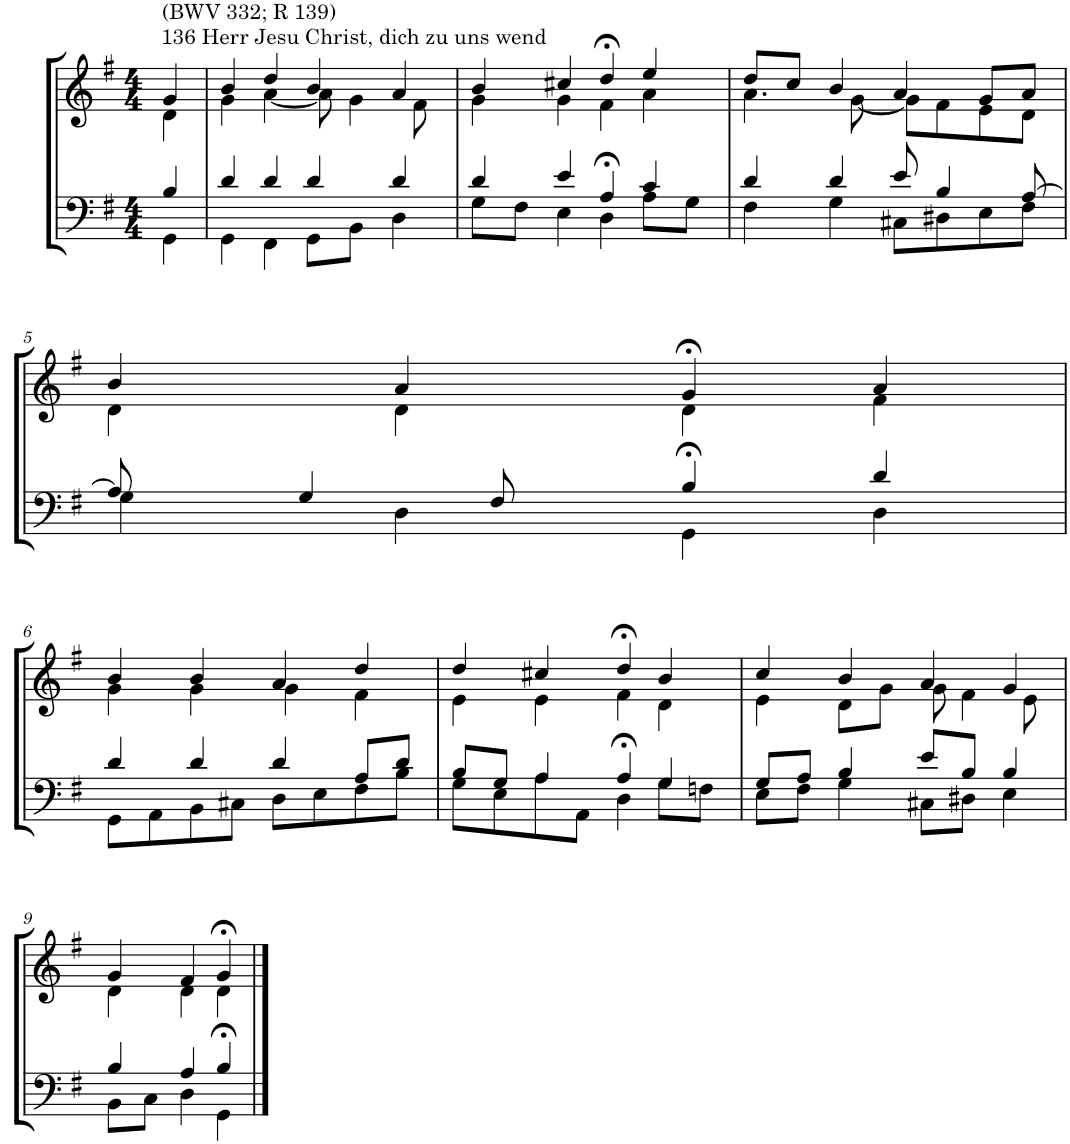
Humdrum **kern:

**kern	**kern
*part2	*part1
*staff2	*staff1
*I"Tenor/Baß	*I"Sopran/Alt
*clefF4	*clefG2
*k[f#]	*k[f#]
*M4/4	*M4/4
=1	=1
*^	*^
!	!	!LO:TX:a:t=136 Herr Jesu Christ, dich zu uns wend	!
!	!	!LO:TX:a:t=(BWV 332; R 139)	!
4B/	4GG\	4g/	4d\
=2	=2	=2	=2
4d/	4GG\	4b/	4g\
4d/	4FF#\	4dd/	[4a\
4d/	8GG\L	4b/	8a\]
.	8BB\J	.	4g\
4d/	4D\	4a/	.
.	.	.	8f#\
=3	=3	=3	=3
4d/	8G\L	4b/	4g\
.	8F#\J	.	.
4e/	4E\	4cc#X/	4g\
4A/	4D>\	4dd>/	4f#\
4c/	8A\L	4ee/	4a\
.	8G\J	.	.
=4	=4	=4	=4
4d/	4F#\	8dd/L	4.a\
.	.	8cc/J	.
4d/	4G\	4b/	.
.	.	.	[8g\
8e/	8C#X\L	4a/	8g\L]
4B/	8D#X\	.	8f#\
.	8E\	8g/L	8e\
[8A/	8F#\J	8a/J	8d\J
!!LO:LB:g=z	!!
=5	=5	=5	=5
8A/]	4G\	4b/	4d\
4G/	.	.	.
.	4D\	4a/	4d\
8F#/	.	.	.
4B/	4GG>\	4g>/	4d\
4d/	4D\	4a/	4f#\
!!LO:LB:g=z	!!
=6	=6	=6	=6
4d/	8GG\L	4b/	4g\
.	8AA\	.	.
4d/	8BB\	4b/	4g\
.	8C#X\J	.	.
4d/	8D\L	4a/	4g\
.	8E\	.	.
8A/L	8F#\	4dd/	4f#\
8d/J	8B\J	.	.
=7	=7	=7	=7
8B/L	8G\L	4dd/	4e\
8G/J	8E\	.	.
4A/	8A\	4cc#X/	4e\
.	8AA\J	.	.
4A/	4D>\	4dd>/	4f#\
4G/	8G\L	4b/	4d\
.	8Fn\J	.	.
=8	=8	=8	=8
8G/L	8E\L	4cc/	4e\
8A/J	8F#\J	.	.
4B/	4G\	4b/	8d\L
.	.	.	8g\J
8e/L	8C#X\L	4a/	8g\
8B/J	8D#X\J	.	4f#\
4B/	4E\	4g/	.
.	.	.	8e\
!!LO:LB:g=z	!!
=9	=9	=9	=9
4B/	8BB\L	4g/	4d\
.	8C\J	.	.
4A/	4D\	4f#/	4d\
4B/	4GG>\	4g>/	4d\
*v	*v	*	*
*	*v	*v
==	==
*-	*-
